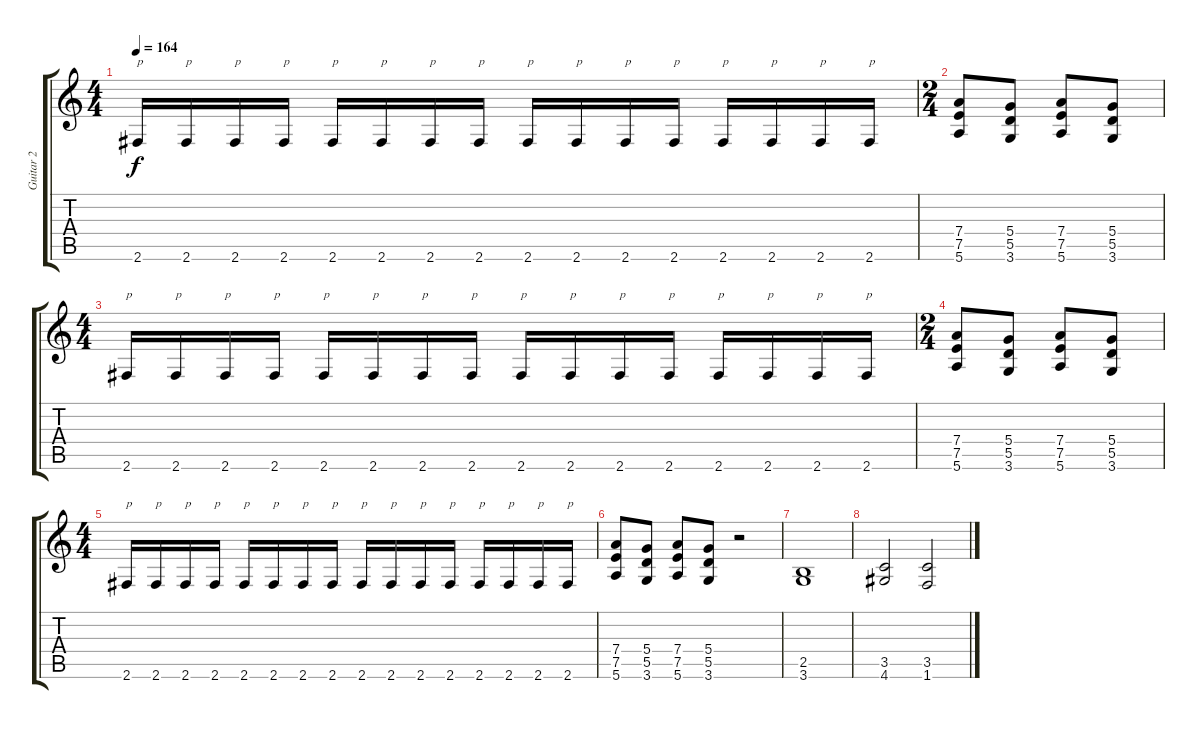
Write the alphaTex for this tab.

\track ("Guitar 2" "Guitar 2") {instrument distortionguitar}
\staff {score tabs}
\tuning (E4 B3 G3 D3 A2 E2) {hide}
\ts (4 4)
\tempo 164
\clef g2
\ks c
2.6.16{txt "p" dy f} 2.6.16{txt "p"} 2.6.16{txt "p"} 2.6.16{txt "p"} 2.6.16{txt "p"} 2.6.16{txt "p"} 2.6.16{txt "p"} 2.6.16{txt "p"} 2.6.16{txt "p"} 2.6.16{txt "p"} 2.6.16{txt "p"} 2.6.16{txt "p"} 2.6.16{txt "p"} 2.6.16{txt "p"} 2.6.16{txt "p"} 2.6.16{txt "p"} |
\ts (2 4)
(7.4 7.5 5.6).8 (5.4 5.5 3.6).8 (7.4 7.5 5.6).8 (5.4 5.5 3.6).8 |
\ts (4 4)
2.6.16{txt "p"} 2.6.16{txt "p"} 2.6.16{txt "p"} 2.6.16{txt "p"} 2.6.16{txt "p"} 2.6.16{txt "p"} 2.6.16{txt "p"} 2.6.16{txt "p"} 2.6.16{txt "p"} 2.6.16{txt "p"} 2.6.16{txt "p"} 2.6.16{txt "p"} 2.6.16{txt "p"} 2.6.16{txt "p"} 2.6.16{txt "p"} 2.6.16{txt "p"} |
\ts (2 4)
(7.4 7.5 5.6).8 (5.4 5.5 3.6).8 (7.4 7.5 5.6).8 (5.4 5.5 3.6).8 |
\ts (4 4)
2.6.16{txt "p"} 2.6.16{txt "p"} 2.6.16{txt "p"} 2.6.16{txt "p"} 2.6.16{txt "p"} 2.6.16{txt "p"} 2.6.16{txt "p"} 2.6.16{txt "p"} 2.6.16{txt "p"} 2.6.16{txt "p"} 2.6.16{txt "p"} 2.6.16{txt "p"} 2.6.16{txt "p"} 2.6.16{txt "p"} 2.6.16{txt "p"} 2.6.16{txt "p"} |
(7.4 7.5 5.6).8 (5.4 5.5 3.6).8 (7.4 7.5 5.6).8 (5.4 5.5 3.6).8 r.2 |
(2.5 3.6).1 |
(3.5 4.6).2 (3.5 1.6).2
